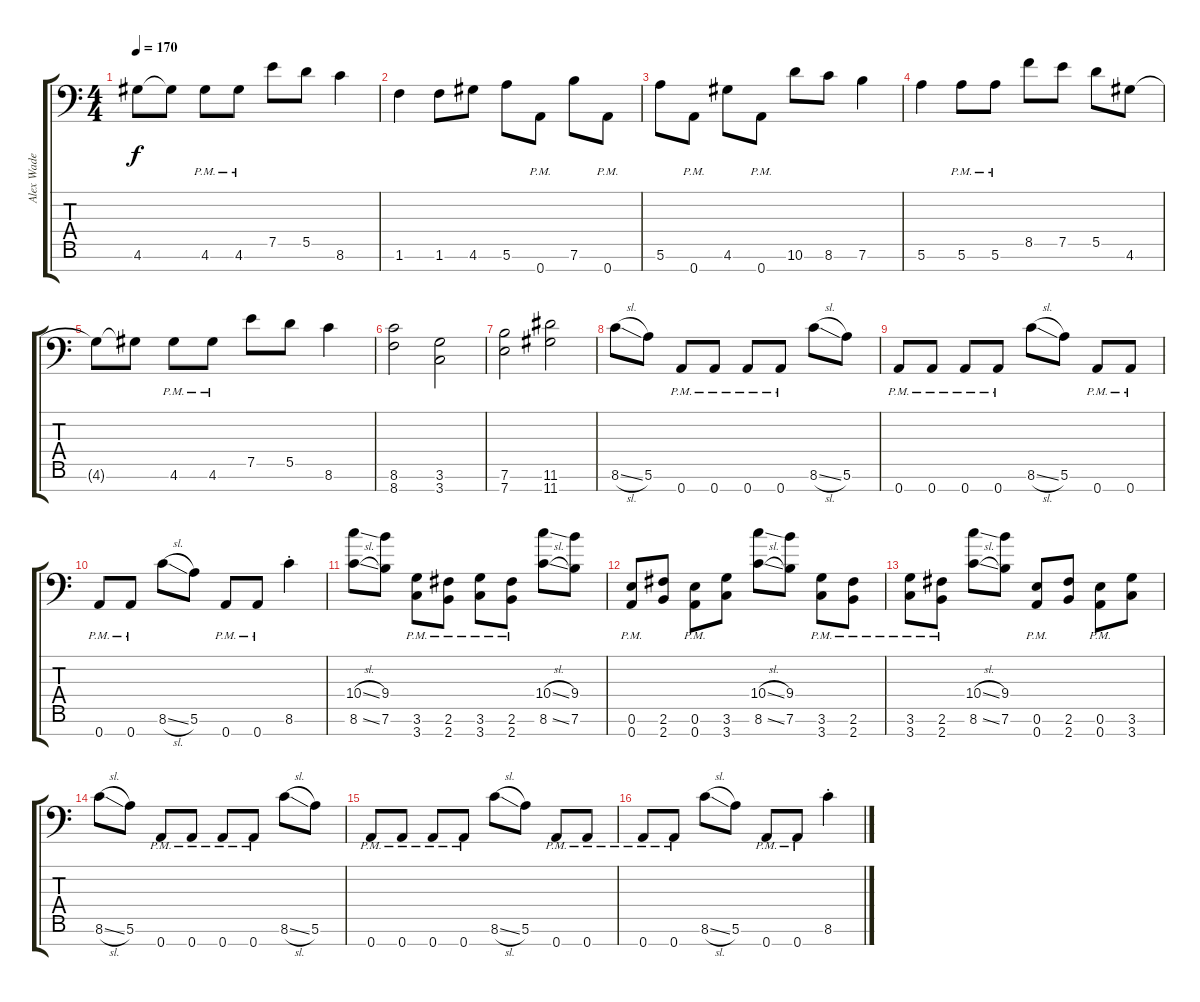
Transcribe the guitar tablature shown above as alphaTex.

\track ("Alex Wade" "Alex Wade") {instrument distortionguitar}
\staff {score tabs}
\tuning (E4 B3 G3 D3 A2 E2 A1) {hide}
\ts (4 4)
\tempo 170
\clef f4
\ks c
4.6{t}.8{dy f} 4.6{t}.8 4.6{pm}.8 4.6{pm}.8 7.5.8 5.5.8 8.6.4 |
1.6.4 1.6.8 4.6.8 5.6.8 0.7{pm}.8 7.6.8 0.7{pm}.8 |
5.6.8 0.7{pm}.8 4.6.8 0.7{pm}.8 10.6.8 8.6.8 7.6.4 |
5.6.4 5.6{pm}.8 5.6{pm}.8 8.5.8 7.5.8 5.5.8 4.6.8 |
4.6{t}.8 4.6{t}.8 4.6{pm}.8 4.6{pm}.8 7.5.8 5.5.8 8.6.4 |
(8.6 8.7).2 (3.6 3.7).2 |
(7.6 7.7).2 (11.6 11.7).2 |
8.6{sl}.8 5.6.8 0.7{pm}.8 0.7{pm}.8 0.7{pm}.8 0.7{pm}.8 8.6{sl}.8 5.6.8 |
0.7{pm}.8 0.7{pm}.8 0.7{pm}.8 0.7{pm}.8 8.6{sl}.8 5.6.8 0.7{pm}.8 0.7{pm}.8 |
0.7{pm}.8 0.7{pm}.8 8.6{sl}.8 5.6.8 0.7{pm}.8 0.7{pm}.8 8.6{st}.4 |
(10.4{sl} 8.6{sl}).8 (9.4 7.6).8 (3.6{pm} 3.7{pm}).8 (2.6{pm} 2.7{pm}).8 (3.6{pm} 3.7{pm}).8 (2.6{pm} 2.7{pm}).8 (10.4{sl} 8.6{sl}).8 (9.4 7.6).8 |
(0.6{pm} 0.7{pm}).8 (2.6 2.7).8 (0.6{pm} 0.7{pm}).8 (3.6 3.7).8 (10.4{sl} 8.6{sl}).8 (9.4 7.6).8 (3.6{pm} 3.7{pm}).8 (2.6{pm} 2.7{pm}).8 |
(3.6{pm} 3.7{pm}).8 (2.6{pm} 2.7{pm}).8 (10.4{sl} 8.6{sl}).8 (9.4 7.6).8 (0.6{pm} 0.7{pm}).8 (2.6 2.7).8 (0.6{pm} 0.7{pm}).8 (3.6 3.7).8 |
8.6{sl}.8 5.6.8 0.7{pm}.8 0.7{pm}.8 0.7{pm}.8 0.7{pm}.8 8.6{sl}.8 5.6.8 |
0.7{pm}.8 0.7{pm}.8 0.7{pm}.8 0.7{pm}.8 8.6{sl}.8 5.6.8 0.7{pm}.8 0.7{pm}.8 |
0.7{pm}.8 0.7{pm}.8 8.6{sl}.8 5.6.8 0.7{pm}.8 0.7{pm}.8 8.6{st}.4
